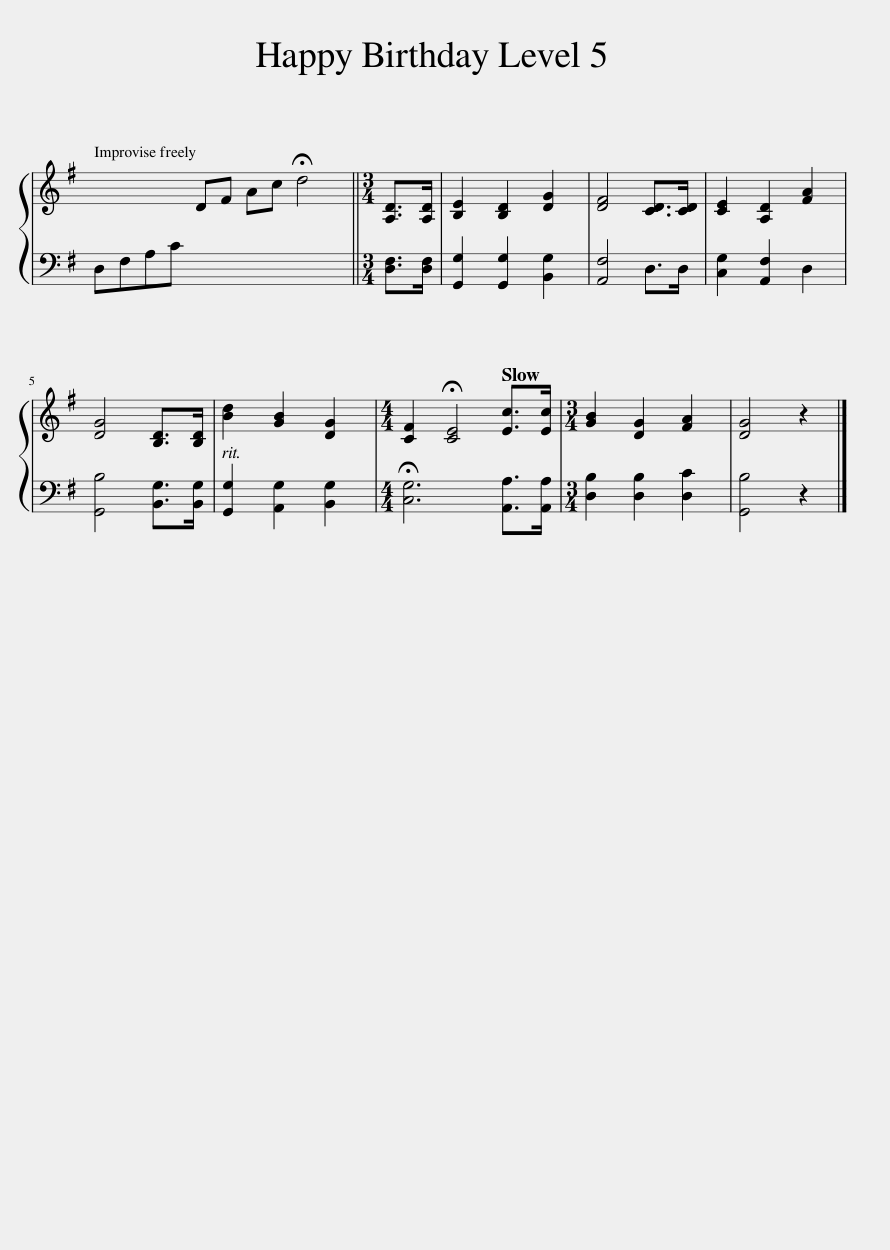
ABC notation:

X:1
%%score { 1 | 2 }
L:1/8
M:6/4
I:linebreak $
K:G
V:1 treble
V:2 bass
V:1
 x4 DF Ac !fermata!d4 ||[M:3/4] [A,D]>[A,D] | [B,E]2 [B,D]2 [DG]2 | [DF]4 [CD]>[CD] | [CE]2 [A,D]2 [FA]2 |$ %5
 [DG]4 [B,D]>[B,D] | [Bd]2 [GB]2 [DG]2 |[M:4/4] [CF]2 !fermata![CE]4[Q:1/4=120] [Ec]>[Ec] |[M:3/4] [GB]2 [DG]2 [FA]2 | [DG]4 z2 |] %10
V:2
 D,F,A,C x8 ||[M:3/4] [D,F,]>[D,F,] | [G,,G,]2 [G,,G,]2 [B,,G,]2 | [A,,F,]4 D,>D, | [C,G,]2 [A,,F,]2 D,2 |$ %5
 [G,,B,]4 [B,,G,]>[B,,G,] | [G,,G,]2 [A,,G,]2 [B,,G,]2 |[M:4/4] !fermata![C,G,]6 [A,,A,]>[A,,A,] |[M:3/4] [D,B,]2 [D,B,]2 [D,C]2 | [G,,B,]4 z2 |] %10
